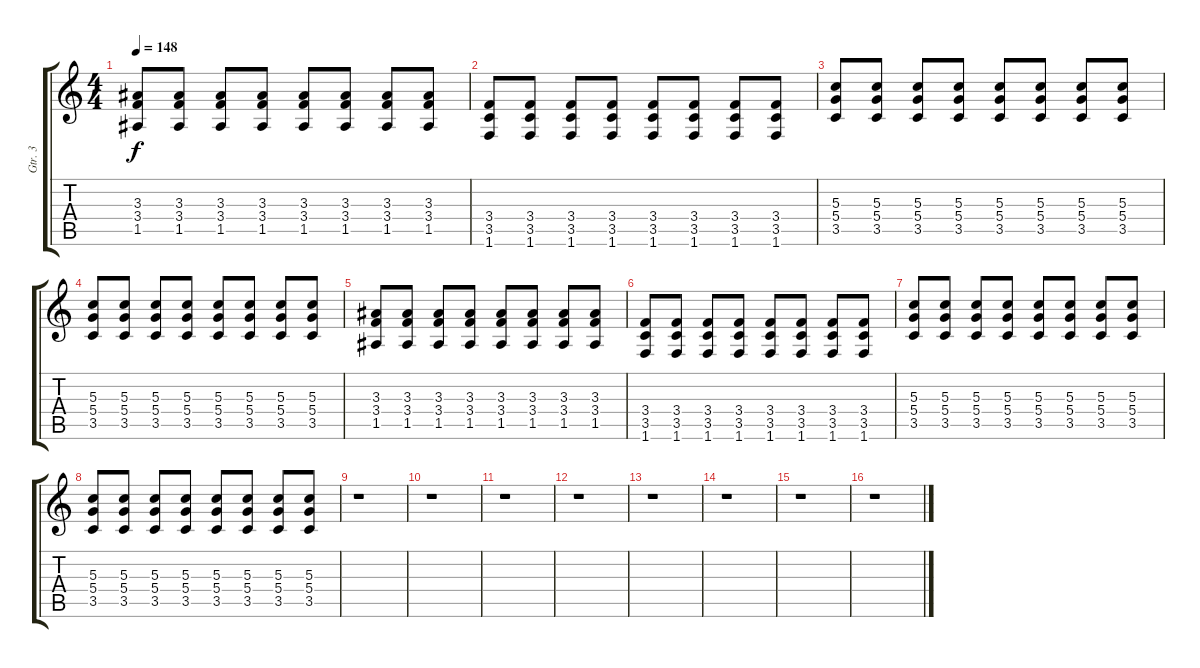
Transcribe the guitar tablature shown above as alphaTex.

\track ("Gtr. 3" "Gtr. 3") {instrument distortionguitar}
\staff {score tabs}
\tuning (E4 B3 G3 D3 A2 E2) {hide}
\ts (4 4)
\tempo 148
\clef g2
\ks c
(3.3 3.4 1.5).8{dy f} (3.3 3.4 1.5).8 (3.3 3.4 1.5).8 (3.3 3.4 1.5).8 (3.3 3.4 1.5).8 (3.3 3.4 1.5).8 (3.3 3.4 1.5).8 (3.3 3.4 1.5).8 |
(3.4 3.5 1.6).8 (3.4 3.5 1.6).8 (3.4 3.5 1.6).8 (3.4 3.5 1.6).8 (3.4 3.5 1.6).8 (3.4 3.5 1.6).8 (3.4 3.5 1.6).8 (3.4 3.5 1.6).8 |
(5.3 5.4 3.5).8 (5.3 5.4 3.5).8 (5.3 5.4 3.5).8 (5.3 5.4 3.5).8 (5.3 5.4 3.5).8 (5.3 5.4 3.5).8 (5.3 5.4 3.5).8 (5.3 5.4 3.5).8 |
(5.3 5.4 3.5).8 (5.3 5.4 3.5).8 (5.3 5.4 3.5).8 (5.3 5.4 3.5).8 (5.3 5.4 3.5).8 (5.3 5.4 3.5).8 (5.3 5.4 3.5).8 (5.3 5.4 3.5).8 |
(3.3 3.4 1.5).8 (3.3 3.4 1.5).8 (3.3 3.4 1.5).8 (3.3 3.4 1.5).8 (3.3 3.4 1.5).8 (3.3 3.4 1.5).8 (3.3 3.4 1.5).8 (3.3 3.4 1.5).8 |
(3.4 3.5 1.6).8 (3.4 3.5 1.6).8 (3.4 3.5 1.6).8 (3.4 3.5 1.6).8 (3.4 3.5 1.6).8 (3.4 3.5 1.6).8 (3.4 3.5 1.6).8 (3.4 3.5 1.6).8 |
(5.3 5.4 3.5).8 (5.3 5.4 3.5).8 (5.3 5.4 3.5).8 (5.3 5.4 3.5).8 (5.3 5.4 3.5).8 (5.3 5.4 3.5).8 (5.3 5.4 3.5).8 (5.3 5.4 3.5).8 |
(5.3 5.4 3.5).8 (5.3 5.4 3.5).8 (5.3 5.4 3.5).8 (5.3 5.4 3.5).8 (5.3 5.4 3.5).8 (5.3 5.4 3.5).8 (5.3 5.4 3.5).8 (5.3 5.4 3.5).8 |
r.1 |
r.1 |
r.1 |
r.1 |
r.1 |
r.1 |
r.1 |
r.1
